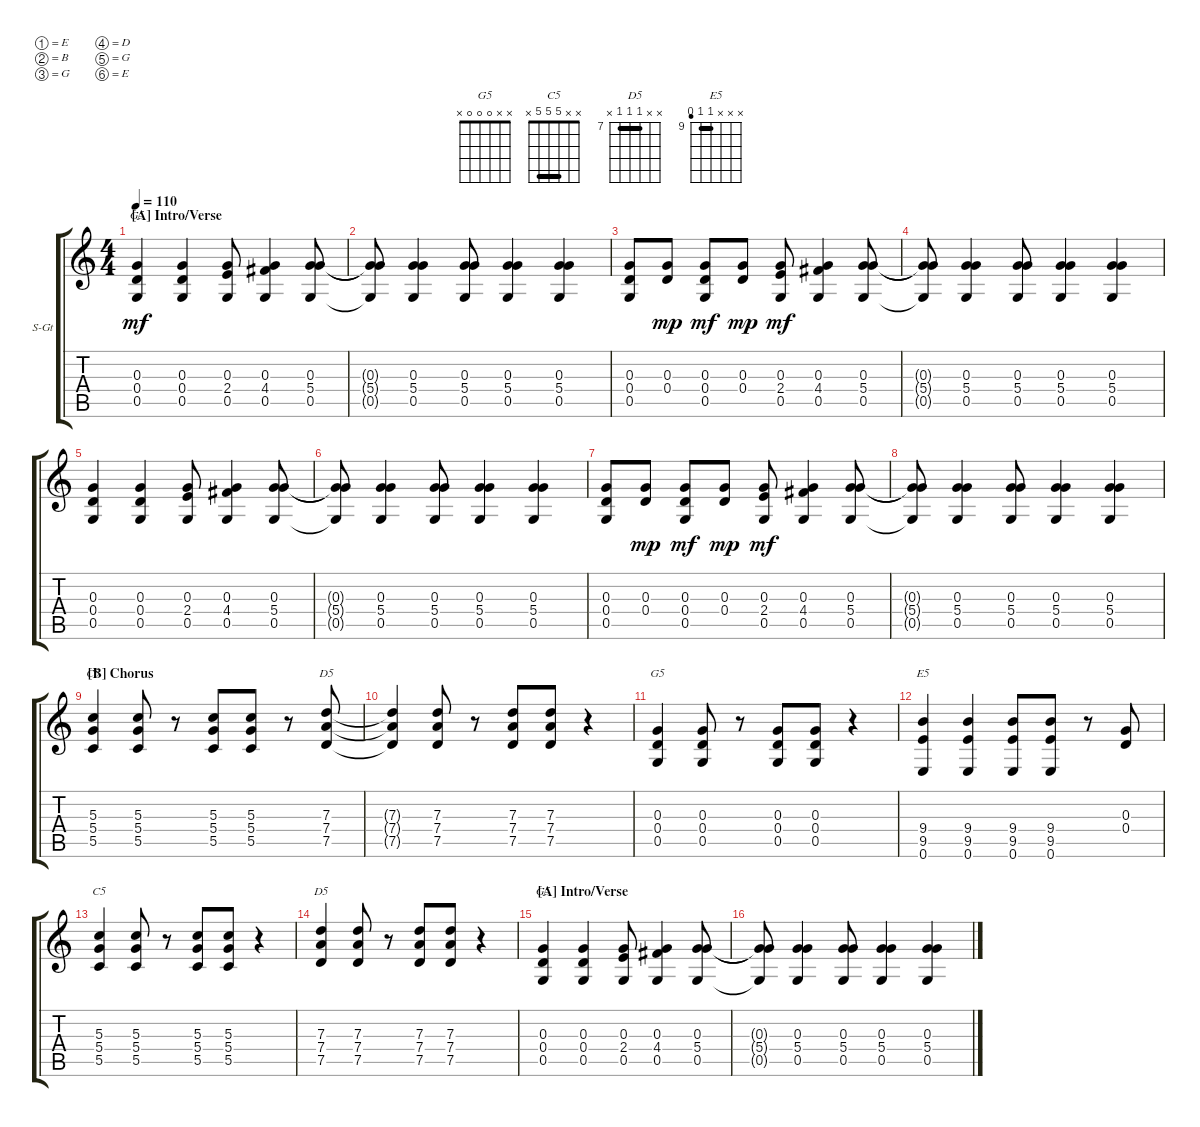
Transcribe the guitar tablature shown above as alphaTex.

\defaultSystemsLayout 4
\bracketExtendMode groupsimilarinstruments
\firstSystemTrackNameOrientation horizontal
\otherSystemsTrackNameOrientation horizontal
\track ("Steel Guitar" "S-Gt") {instrument acousticguitarsteel}
\staff {score tabs}
\tuning (E4 B3 G3 D3 G2 E2)
\chord ("G5" x x 0 0 0 x)
\chord ("C5" x x 5 5 5 x) {barre (5 5)}
\chord ("D5" x x 7 7 7 x) {firstfret 7 barre (7 7)}
\chord ("E5" x x x 9 9 8) {firstfret 9 barre 9}
\ts (4 4)
\section ("A" "Intro/Verse")
\tempo 110
\clef g2
\ks c
(0.5 0.4 0.3).4{ch "G5" dy mf instrument acousticguitarsteel} (0.5 0.4 0.3).4 (0.5 2.4 0.3).8 (0.5 4.4 0.3).4 (0.5 5.4 0.3).8 |
(0.5{t} 5.4{t} 0.3{t}).8 (0.5 5.4 0.3).4 (0.5 5.4 0.3).8 (0.5 5.4 0.3).4 (0.5 5.4 0.3).4 |
(0.5 0.4 0.3).8 (0.4 0.3).8{dy mp} (0.5 0.4 0.3).8{dy mf} (0.4 0.3).8{dy mp} (0.5 2.4 0.3).8{dy mf} (0.5 4.4 0.3).4 (0.5 5.4 0.3).8 |
(0.5{t} 5.4{t} 0.3{t}).8 (0.5 5.4 0.3).4 (0.5 5.4 0.3).8 (0.5 5.4 0.3).4 (0.5 5.4 0.3).4 |
(0.5 0.4 0.3).4 (0.5 0.4 0.3).4 (0.5 2.4 0.3).8 (0.5 4.4 0.3).4 (0.5 5.4 0.3).8 |
(0.5{t} 5.4{t} 0.3{t}).8 (0.5 5.4 0.3).4 (0.5 5.4 0.3).8 (0.5 5.4 0.3).4 (0.5 5.4 0.3).4 |
(0.5 0.4 0.3).8 (0.4 0.3).8{dy mp} (0.5 0.4 0.3).8{dy mf} (0.4 0.3).8{dy mp} (0.5 2.4 0.3).8{dy mf} (0.5 4.4 0.3).4 (0.5 5.4 0.3).8 |
(0.5{t} 5.4{t} 0.3{t}).8 (0.5 5.4 0.3).4 (0.5 5.4 0.3).8 (0.5 5.4 0.3).4 (0.5 5.4 0.3).4 |
\section ("B" "Chorus")
(5.5 5.4 5.3).4{ch "C5"} (5.5 5.4 5.3).8 r.8 (5.5 5.4 5.3).8 (5.5 5.4 5.3).8 r.8 (7.5 7.4 7.3).8{ch "D5"} |
(7.5{t} 7.4{t} 7.3{t}).4 (7.5 7.4 7.3).8 r.8 (7.5 7.4 7.3).8 (7.5 7.4 7.3).8 r.4 |
(0.5 0.4 0.3).4{ch "G5"} (0.5 0.4 0.3).8 r.8 (0.5 0.4 0.3).8 (0.5 0.4 0.3).8 r.4 |
(9.5 9.4 0.6).4{ch "E5"} (9.5 9.4 0.6).4 (9.5 9.4 0.6).8 (9.5 9.4 0.6).8 r.8 (0.4 0.3).8 |
(5.5 5.4 5.3).4{ch "C5"} (5.5 5.4 5.3).8 r.8 (5.5 5.4 5.3).8 (5.5 5.4 5.3).8 r.4 |
(7.5 7.4 7.3).4{ch "D5"} (7.5 7.4 7.3).8 r.8 (7.5 7.4 7.3).8 (7.5 7.4 7.3).8 r.4 |
\section ("A" "Intro/Verse")
(0.5 0.4 0.3).4{ch "G5"} (0.5 0.4 0.3).4 (0.5 2.4 0.3).8 (0.5 4.4 0.3).4 (0.5 5.4 0.3).8 |
(0.5{t} 5.4{t} 0.3{t}).8 (0.5 5.4 0.3).4 (0.5 5.4 0.3).8 (0.5 5.4 0.3).4 (0.5 5.4 0.3).4
